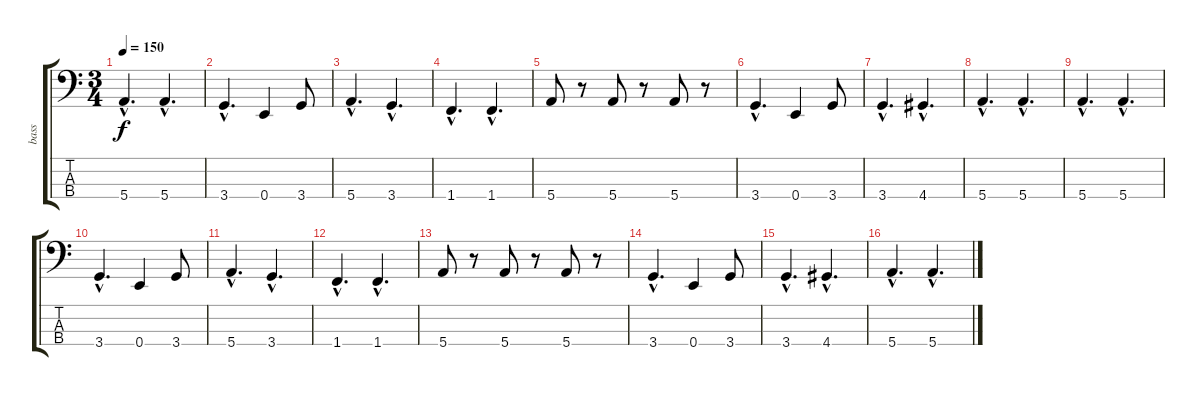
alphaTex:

\track ("bass" "bass") {instrument electricbassfinger}
\staff {score tabs}
\tuning (G2 D2 A1 E1) {hide}
\ts (3 4)
\tempo 150
\clef f4
\ks c
5.4{hac}.4{d dy f} 5.4{hac}.4{d} |
3.4{hac}.4{d} 0.4.4 3.4.8 |
5.4{hac}.4{d} 3.4{hac}.4{d} |
1.4{hac}.4{d} 1.4{hac}.4{d} |
5.4.8 r.8 5.4.8 r.8 5.4.8 r.8 |
3.4{hac}.4{d} 0.4.4 3.4.8 |
3.4{hac}.4{d} 4.4{hac}.4{d} |
5.4{hac}.4{d} 5.4{hac}.4{d} |
5.4{hac}.4{d} 5.4{hac}.4{d} |
3.4{hac}.4{d} 0.4.4 3.4.8 |
5.4{hac}.4{d} 3.4{hac}.4{d} |
1.4{hac}.4{d} 1.4{hac}.4{d} |
5.4.8 r.8 5.4.8 r.8 5.4.8 r.8 |
3.4{hac}.4{d} 0.4.4 3.4.8 |
3.4{hac}.4{d} 4.4{hac}.4{d} |
5.4{hac}.4{d} 5.4{hac}.4{d}
